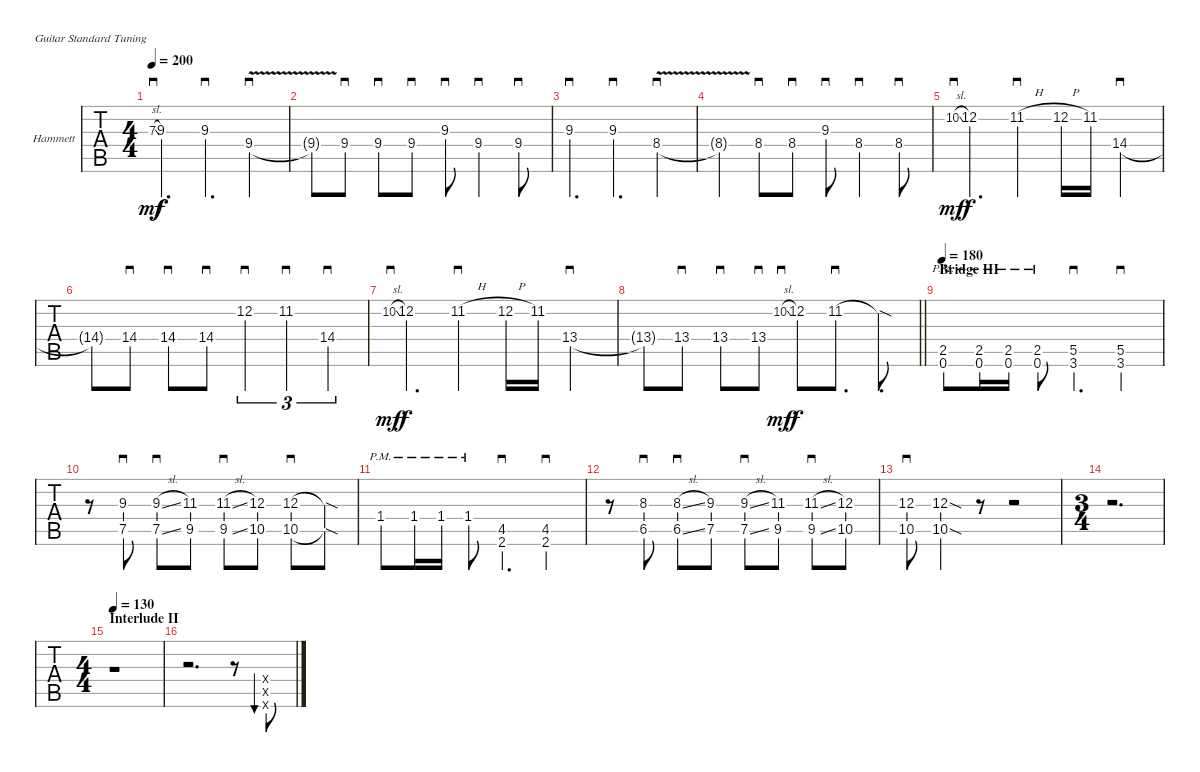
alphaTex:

\bracketExtendMode groupsimilarinstruments
\firstSystemTrackNameOrientation horizontal
\otherSystemsTrackNameOrientation horizontal
\track ("Guitar 2" "Hammett") {instrument overdrivenguitar}
\staff {tabs}
\tuning (E4 B3 G3 D3 A2 E2)
\ts (4 4)
\tempo 200
\clef g2
\ks c
7.3{sl}.8{sd gr onbeat dy mf} 9.3.4{d dy f} 9.3.4{d sd} 9.4{v}.4{sd} |
9.4{v t}.8 9.4.8{sd} 9.4.8{sd} 9.4.8{sd} 9.3.8{sd} 9.4.4{sd} 9.4.8{sd} |
9.3.4{d sd} 9.3.4{d sd} 8.4{v}.4{sd} |
8.4{v t}.4 8.4.8{sd} 8.4.8{sd} 9.3.8{sd} 8.4.4{sd} 8.4.8{sd} |
10.2{sl}.8{sd gr onbeat dy mf} 12.2.4{d dy f} 11.2{h}.4{sd} 12.2{h}.16 11.2.16 14.4.4{sd} |
14.4{t}.8 14.4.8{sd} 14.4.8{sd} 14.4.8{sd} 12.2.4{sd tu (3 2)} 11.2.4{sd tu (3 2)} 14.4.4{sd tu (3 2)} |
10.2{sl}.8{sd gr onbeat dy mf} 12.2.4{d dy f} 11.2{h}.4{sd} 12.2{h}.16 11.2.16 13.4.4{sd} |
\barLineRight lightlight
13.4{t}.8 13.4.8{sd} 13.4.8{sd} 13.4.8{sd} 10.2{sl}.8{sd gr onbeat dy mf} 12.2.8{dy f} 11.2.8{d sd} 11.2{sod t}.8{d} |
\section ("" "Bridge III")
\tempo 180
(2.5{pm} 0.6{pm}).8 (2.5{pm} 0.6{pm}).16 (2.5{pm} 0.6{pm}).16 (2.5{pm} 0.6{pm}).8 (5.5 3.6).4{d sd} (5.5{st} 3.6{st}).4{sd} |
r.8 (9.3 7.5).8{sd} (9.3{sl} 7.5{sl}).8{sd} (11.3 9.5).8 (11.3{sl} 9.5{sl}).8{sd} (12.3 10.5).8 (12.3 10.5).8{sd} (12.3{sod t} 10.5{sod t}).8 |
1.4{pm}.8 1.4{pm}.16 1.4{pm}.16 1.4{pm}.8 (4.5 2.6).4{d sd} (4.5{st} 2.6{st}).4{sd} |
r.8 (8.3 6.5).8{sd} (8.3{sl} 6.5{sl}).8{sd} (9.3 7.5).8 (9.3{sl} 7.5{sl}).8{sd} (11.3 9.5).8 (11.3{sl} 9.5{sl}).8{sd} (12.3 10.5).8 |
(12.3 10.5).8{sd} (12.3{sod} 10.5{sod}).4 r.8 r.2 |
\ts (3 4)
\beaming (8 2 2 2)
r.2{d} |
\ts (4 4)
\beaming (8 2 2 2 2)
\section ("" "Interlude II")
\tempo 130
r.1 |
r.2{d} r.8 (2.4{x} 2.5{x} 0.6{x}).8{bu 60}
